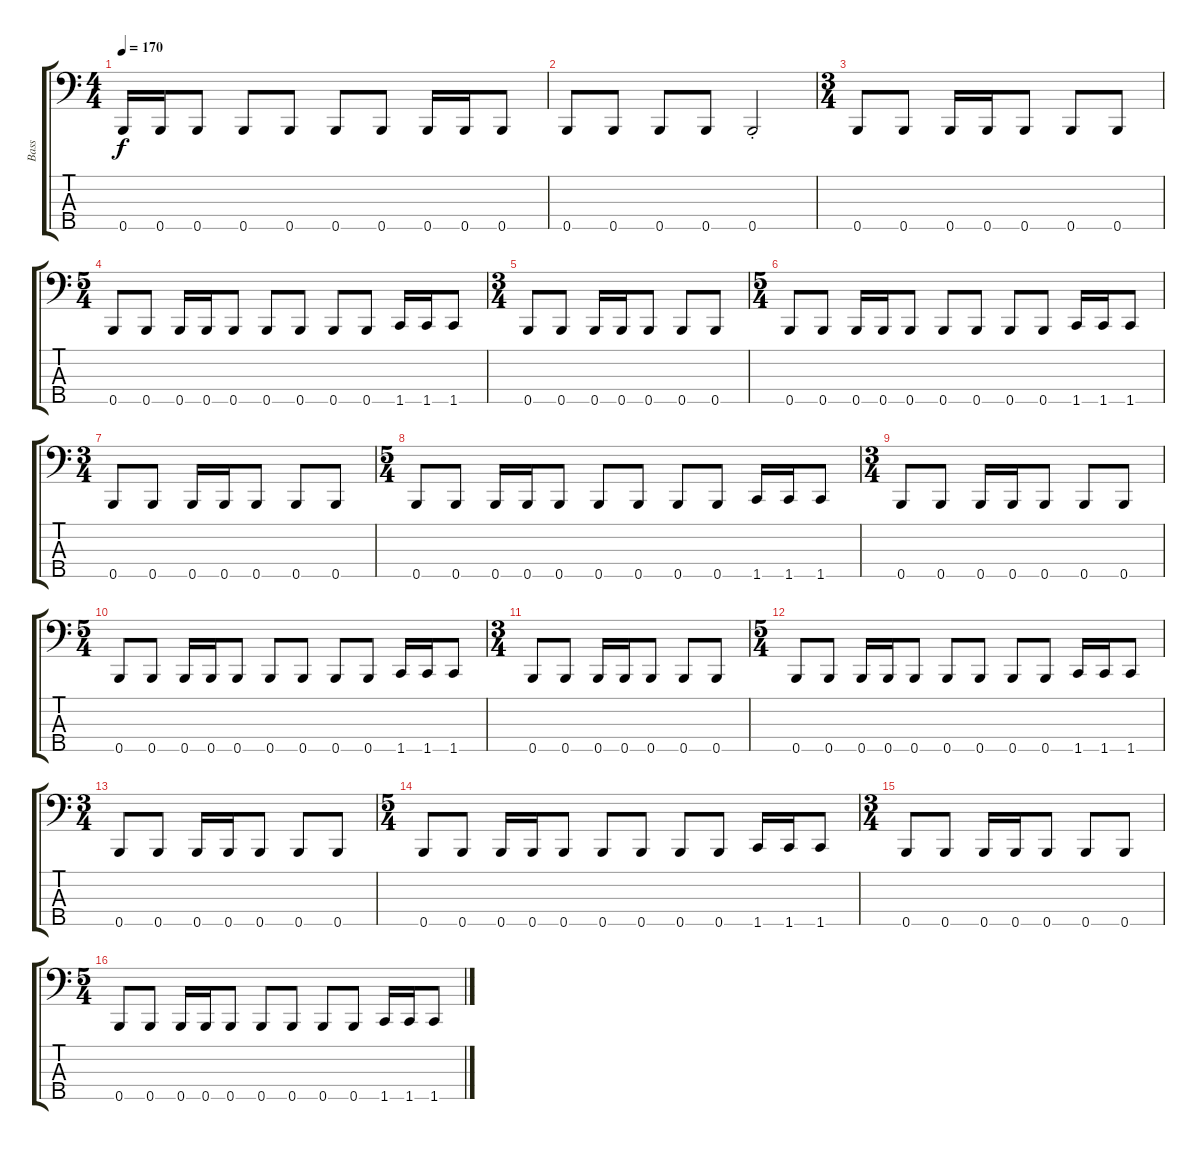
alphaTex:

\track ("Bass" "Bass") {instrument electricbasspick}
\staff {score tabs}
\tuning (G2 D2 A1 E1 B0) {hide}
\ts (4 4)
\tempo 170
\clef f4
\ks c
0.5.16{dy f instrument electricbasspick} 0.5.16 0.5.8 0.5.8 0.5.8 0.5.8 0.5.8 0.5.16 0.5.16 0.5.8 |
0.5.8 0.5.8 0.5.8 0.5.8 0.5{st}.2 |
\ts (3 4)
\section ("" "")
0.5.8 0.5.8 0.5.16 0.5.16 0.5.8 0.5.8 0.5.8 |
\ts (5 4)
0.5.8 0.5.8 0.5.16 0.5.16 0.5.8 0.5.8 0.5.8 0.5.8 0.5.8 1.5.16 1.5.16 1.5.8 |
\ts (3 4)
0.5.8 0.5.8 0.5.16 0.5.16 0.5.8 0.5.8 0.5.8 |
\ts (5 4)
0.5.8 0.5.8 0.5.16 0.5.16 0.5.8 0.5.8 0.5.8 0.5.8 0.5.8 1.5.16 1.5.16 1.5.8 |
\ts (3 4)
0.5.8 0.5.8 0.5.16 0.5.16 0.5.8 0.5.8 0.5.8 |
\ts (5 4)
0.5.8 0.5.8 0.5.16 0.5.16 0.5.8 0.5.8 0.5.8 0.5.8 0.5.8 1.5.16 1.5.16 1.5.8 |
\ts (3 4)
0.5.8 0.5.8 0.5.16 0.5.16 0.5.8 0.5.8 0.5.8 |
\ts (5 4)
0.5.8 0.5.8 0.5.16 0.5.16 0.5.8 0.5.8 0.5.8 0.5.8 0.5.8 1.5.16 1.5.16 1.5.8 |
\ts (3 4)
0.5.8 0.5.8 0.5.16 0.5.16 0.5.8 0.5.8 0.5.8 |
\ts (5 4)
0.5.8 0.5.8 0.5.16 0.5.16 0.5.8 0.5.8 0.5.8 0.5.8 0.5.8 1.5.16 1.5.16 1.5.8 |
\ts (3 4)
0.5.8 0.5.8 0.5.16 0.5.16 0.5.8 0.5.8 0.5.8 |
\ts (5 4)
0.5.8 0.5.8 0.5.16 0.5.16 0.5.8 0.5.8 0.5.8 0.5.8 0.5.8 1.5.16 1.5.16 1.5.8 |
\ts (3 4)
0.5.8 0.5.8 0.5.16 0.5.16 0.5.8 0.5.8 0.5.8 |
\ts (5 4)
0.5.8 0.5.8 0.5.16 0.5.16 0.5.8 0.5.8 0.5.8 0.5.8 0.5.8 1.5.16 1.5.16 1.5.8
